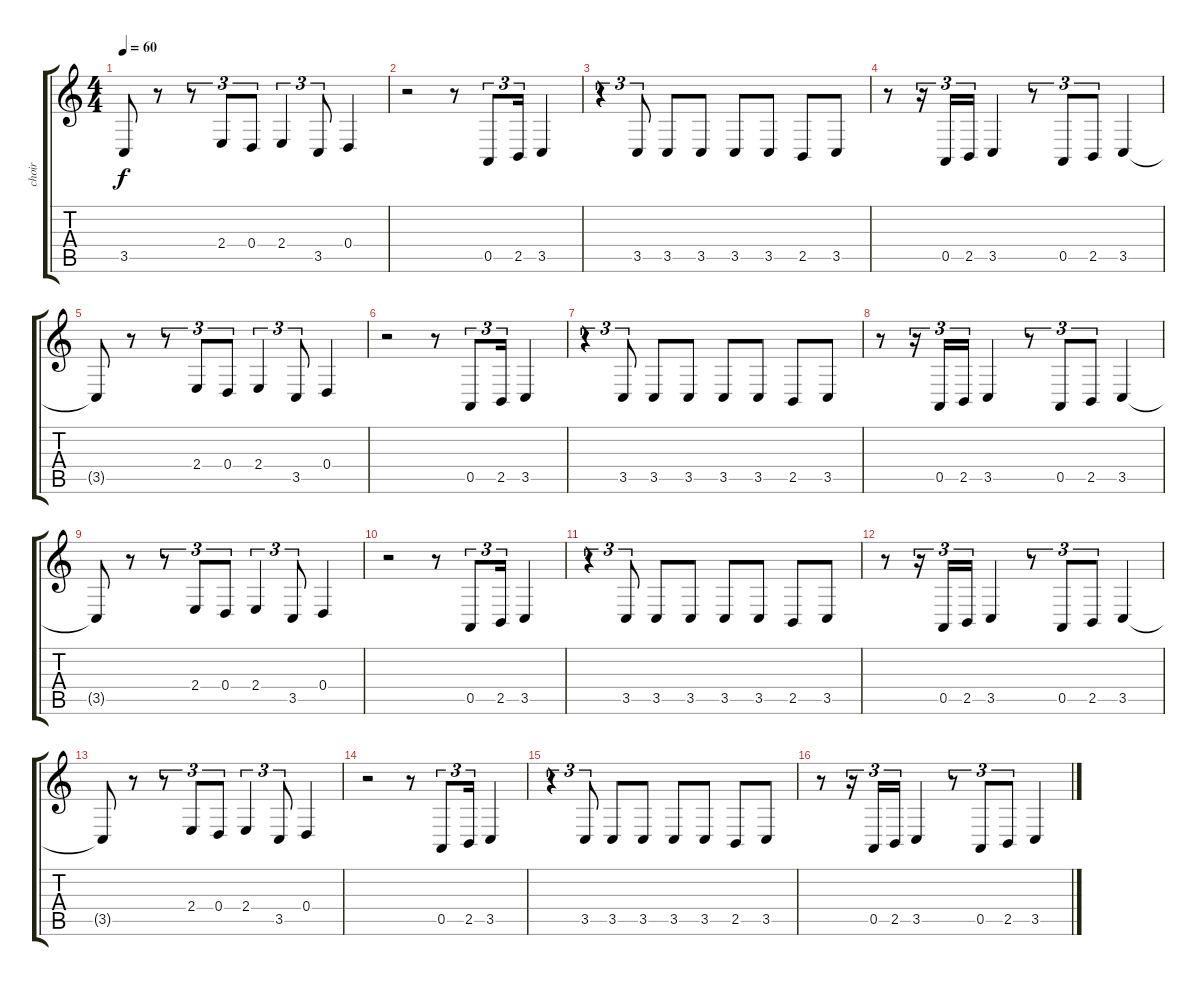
\track ("choir" "choir") {instrument clarinet}
\staff {score tabs}
\tuning (E4 B3 G3 D3 A2 D2) {hide}
\ts (4 4)
\tempo 60
\clef g2
\ks c
3.5{t}.8{dy f} r.8 r.8{tu (3 2)} 2.4.8{tu (3 2)} 0.4.8{tu (3 2)} 2.4.4{tu (3 2)} 3.5.8{tu (3 2)} 0.4.4 |
r.2 r.8 0.5.8{tu (3 2)} 2.5.16{tu (3 2)} 3.5.4 |
r.4{tu (3 2)} 3.5.8{tu (3 2)} 3.5.8 3.5.8 3.5.8 3.5.8 2.5.8 3.5.8 |
r.8 r.16{tu (3 2)} 0.5.16{tu (3 2)} 2.5.16{tu (3 2)} 3.5.4 r.8{tu (3 2)} 0.5.8{tu (3 2)} 2.5.8{tu (3 2)} 3.5.4 |
3.5{t}.8 r.8 r.8{tu (3 2)} 2.4.8{tu (3 2)} 0.4.8{tu (3 2)} 2.4.4{tu (3 2)} 3.5.8{tu (3 2)} 0.4.4 |
r.2 r.8 0.5.8{tu (3 2)} 2.5.16{tu (3 2)} 3.5.4 |
r.4{tu (3 2)} 3.5.8{tu (3 2)} 3.5.8 3.5.8 3.5.8 3.5.8 2.5.8 3.5.8 |
r.8 r.16{tu (3 2)} 0.5.16{tu (3 2)} 2.5.16{tu (3 2)} 3.5.4 r.8{tu (3 2)} 0.5.8{tu (3 2)} 2.5.8{tu (3 2)} 3.5.4 |
3.5{t}.8 r.8 r.8{tu (3 2)} 2.4.8{tu (3 2)} 0.4.8{tu (3 2)} 2.4.4{tu (3 2)} 3.5.8{tu (3 2)} 0.4.4 |
r.2 r.8 0.5.8{tu (3 2)} 2.5.16{tu (3 2)} 3.5.4 |
r.4{tu (3 2)} 3.5.8{tu (3 2)} 3.5.8 3.5.8 3.5.8 3.5.8 2.5.8 3.5.8 |
r.8 r.16{tu (3 2)} 0.5.16{tu (3 2)} 2.5.16{tu (3 2)} 3.5.4 r.8{tu (3 2)} 0.5.8{tu (3 2)} 2.5.8{tu (3 2)} 3.5.4 |
3.5{t}.8 r.8 r.8{tu (3 2)} 2.4.8{tu (3 2)} 0.4.8{tu (3 2)} 2.4.4{tu (3 2)} 3.5.8{tu (3 2)} 0.4.4 |
r.2 r.8 0.5.8{tu (3 2)} 2.5.16{tu (3 2)} 3.5.4 |
r.4{tu (3 2)} 3.5.8{tu (3 2)} 3.5.8 3.5.8 3.5.8 3.5.8 2.5.8 3.5.8 |
r.8 r.16{tu (3 2)} 0.5.16{tu (3 2)} 2.5.16{tu (3 2)} 3.5.4 r.8{tu (3 2)} 0.5.8{tu (3 2)} 2.5.8{tu (3 2)} 3.5.4
